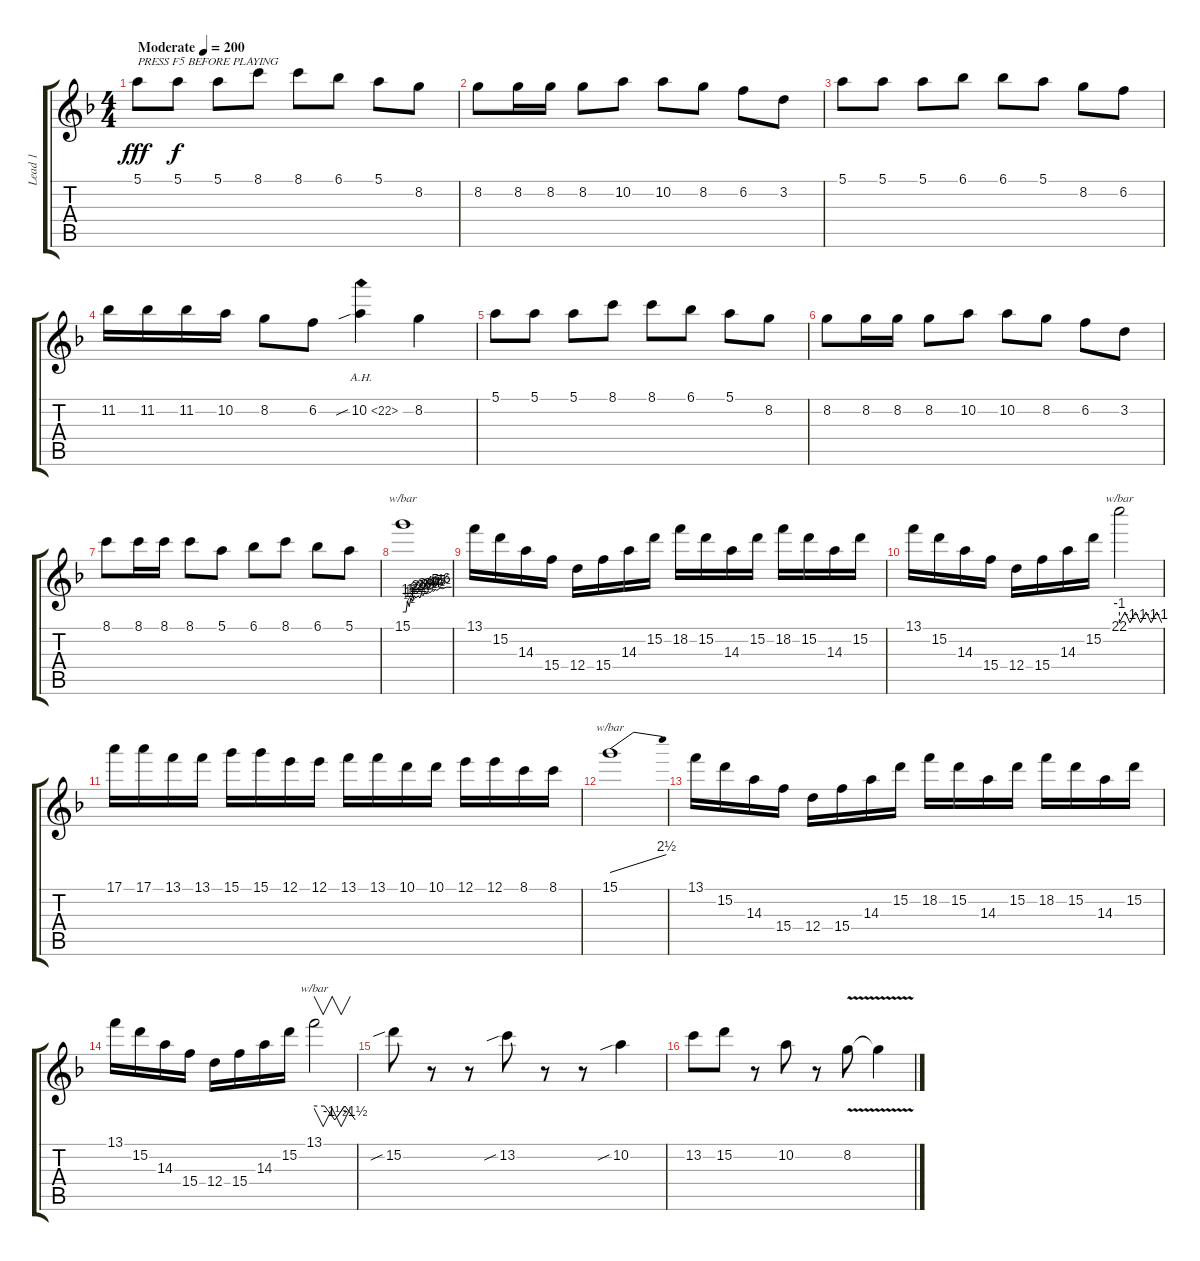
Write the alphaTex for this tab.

\track ("Lead 1" "Lead 1") {instrument overdrivenguitar}
\staff {score tabs}
\tuning (E4 B3 G3 D3 A2 E2) {hide}
\ts (4 4)
\tempo (200 "Moderate")
\clef g2
\ks f
5.1.8{txt "PRESS F5 BEFORE PLAYING" dy fff instrument overdrivenguitar} 5.1.8{dy f} 5.1.8 8.1.8 8.1.8 6.1.8 5.1.8 8.2.8 |
8.2.8 8.2.16 8.2.16 8.2.8 10.2.8 10.2.8 8.2.8 6.2.8 3.2.8 |
5.1.8 5.1.8 5.1.8 6.1.8 6.1.8 5.1.8 8.2.8 6.2.8 |
11.2.16 11.2.16 11.2.16 10.2.16 8.2.8 6.2.8 10.2{ah 12 sib}.4 8.2.4 |
5.1.8 5.1.8 5.1.8 8.1.8 8.1.8 6.1.8 5.1.8 8.2.8 |
8.2.8 8.2.16 8.2.16 8.2.8 10.2.8 10.2.8 8.2.8 6.2.8 3.2.8 |
8.1.8 8.1.16 8.1.16 8.1.8 5.1.8 6.1.8 8.1.8 6.1.8 5.1.8 |
15.1.1{tbe (custom default 0 0 4 0 6 4 8 2 10 6 12 4 14 8 16 6 19 8 21 6 23 10 25 8 27 12 29 10 31 14 34 12 36 16 38 14 40 18 42 16 45 20 47 22 49 20 54 24 60 24)} |
13.1.16 15.2.16 14.3.16 15.4.16 12.4.16 15.4.16 14.3.16 15.2.16 18.2.16 15.2.16 14.3.16 15.2.16 18.2.16 15.2.16 14.3.16 15.2.16 |
13.1.16 15.2.16 14.3.16 15.4.16 12.4.16 15.4.16 14.3.16 15.2.16 22.1.2{tbe (custom default 0 -4 8 0 15 -4 23 0 30 -4 38 0 45 -4 53 0 60 -4)} |
17.1.16 17.1.16 13.1.16 13.1.16 15.1.16 15.1.16 12.1.16 12.1.16 13.1.16 13.1.16 10.1.16 10.1.16 12.1.16 12.1.16 8.1.16 8.1.16 |
15.1.1{tbe (dive default 0 0 60 10)} |
13.1.16 15.2.16 14.3.16 15.4.16 12.4.16 15.4.16 14.3.16 15.2.16 18.2.16 15.2.16 14.3.16 15.2.16 18.2.16 15.2.16 14.3.16 15.2.16 |
13.1.16 15.2.16 14.3.16 15.4.16 12.4.16 15.4.16 14.3.16 15.2.16 13.1.2{v tbe (custom default 0 0 15 0 30 -6 45 0 60 -6)} |
15.2{sib}.8 r.8 r.8 13.2{sib}.8 r.8 r.8 10.2{sib}.4 |
13.2.8 15.2.8 r.8 10.2.8 r.8 8.2{v}.8 8.2{v t}.4
